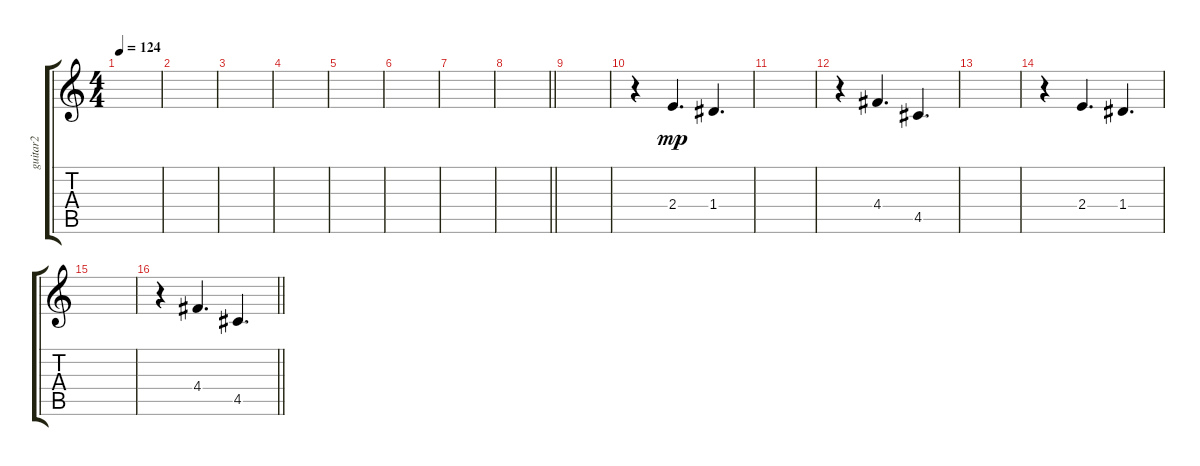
\track ("guitar2" "guitar2") {instrument distortionguitar}
\staff {score tabs}
\tuning (E4 B3 G3 D3 A2 E2) {hide}
\ts (4 4)
\tempo 124
\clef g2
\ks c
|
|
|
|
|
|
|
\barLineRight lightlight
|
|
r.4 2.4.4{d dy mp} 1.4.4{d} |
|
r.4 4.4.4{d} 4.5.4{d} |
|
r.4 2.4.4{d} 1.4.4{d} |
|
\barLineRight lightlight
r.4 4.4.4{d} 4.5.4{d}
